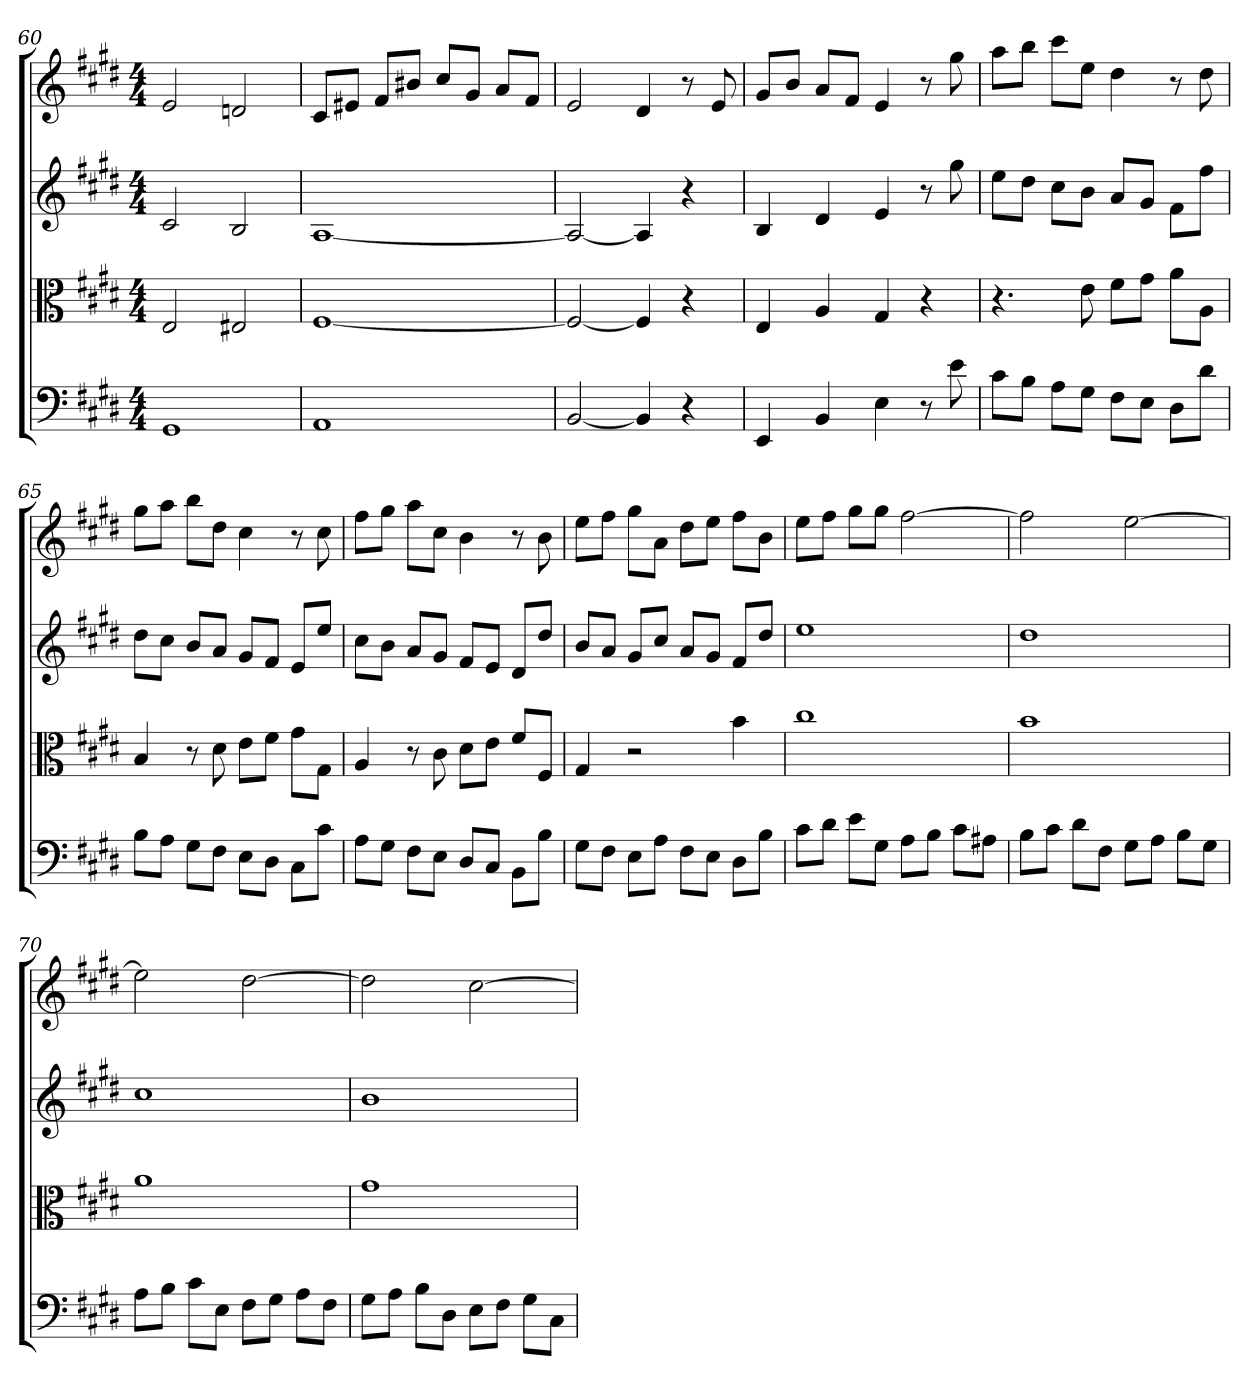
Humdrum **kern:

**kern	**kern	**kern	**kern
*part4	*part3	*part2	*part1
*staff4	*staff3	*staff2	*staff1
*clefF4	*clefC3	*	*
*k[f#c#g#d#]	*k[f#c#g#d#]	*k[f#c#g#d#]	*k[f#c#g#d#]
*E:	*E:	*E:	*E:
*M4/4	*M4/4	*M4/4	*M4/4
=60	=60	=60	=60
1GG#	2E	2c#	2e
.	2E#X	2B	2dn
=61	=61	=61	=61
1AA	[1F#	[1A	8c#L
.	.	.	8e#XJ
.	.	.	8f#L
.	.	.	8b#XJ
.	.	.	8cc#L
.	.	.	8g#J
.	.	.	8aL
.	.	.	8f#J
=62	=62	=62	=62
[2BB	2F#_	2A_	2e
4BB]	4F#]	4A]	4d#
4r	4r	4r	8r
.	.	.	8e
=63	=63	=63	=63
4EE	4E	4B	8g#L
.	.	.	8bJ
4BB	4A	4d#	8aL
.	.	.	8f#J
4E	4G#	4e	4e
8r	4r	8r	8r
8e	.	8gg#	8gg#
=64	=64	=64	=64
8c#\L	4.r	8eeL	8aaL
8B\J	.	8dd#J	8bbJ
8A\L	.	8cc#L	8ccc#L
8G#\J	8e	8bJ	8eeJ
8F#\L	8f#\L	8aL	4dd#
8E\J	8g#\J	8g#J	.
8D#\L	8a\L	8f#L	8r
8d#\J	8A\J	8ff#J	8dd#
=65	=65	=65	=65
8B\L	4B	8dd#L	8gg#L
8A\J	.	8cc#J	8aaJ
8G#\L	8r	8bL	8bbL
8F#\J	8d#	8aJ	8dd#J
8E\L	8e\L	8g#L	4cc#
8D#\J	8f#\J	8f#J	.
8C#\L	8g#\L	8eL	8r
8c#\J	8G#\J	8eeJ	8cc#
=66	=66	=66	=66
8A\L	4A	8cc#L	8ff#L
8G#\J	.	8bJ	8gg#J
8F#\L	8r	8aL	8aaL
8E\J	8c#	8g#J	8cc#J
8D#/L	8d#\L	8f#L	4b
8C#/J	8e\J	8eJ	.
8BB\L	8f#/L	8d#L	8r
8B\J	8F#/J	8dd#J	8b
=67	=67	=67	=67
8G#\L	4G#	8bL	8eeL
8F#\J	.	8aJ	8ff#J
8E\L	2r	8g#L	8gg#L
8A\J	.	8cc#J	8aJ
8F#\L	.	8aL	8dd#L
8E\J	.	8g#J	8eeJ
8D#\L	4b	8f#L	8ff#L
8B\J	.	8dd#J	8bJ
=68	=68	=68	=68
8c#\L	1cc#	1ee	8eeL
8d#\J	.	.	8ff#J
8e\L	.	.	8gg#L
8G#\J	.	.	8gg#J
8A\L	.	.	[2ff#
8B\J	.	.	.
8c#\L	.	.	.
8A#X\J	.	.	.
=69	=69	=69	=69
8B\L	1b	1dd#	2ff#]
8c#\J	.	.	.
8d#\L	.	.	.
8F#\J	.	.	.
8G#\L	.	.	[2ee
8A\J	.	.	.
8B\L	.	.	.
8G#\J	.	.	.
=70	=70	=70	=70
8A\L	1a	1cc#	2ee]
8B\J	.	.	.
8c#\L	.	.	.
8E\J	.	.	.
8F#\L	.	.	[2dd#
8G#\J	.	.	.
8A\L	.	.	.
8F#\J	.	.	.
=71	=71	=71	=71
8G#\L	1g#	1b	2dd#]
8A\J	.	.	.
8B\L	.	.	.
8D#\J	.	.	.
8E\L	.	.	[2cc#
8F#\J	.	.	.
8G#\L	.	.	.
8C#\J	.	.	.
=	=	=	=
*-	*-	*-	*-
